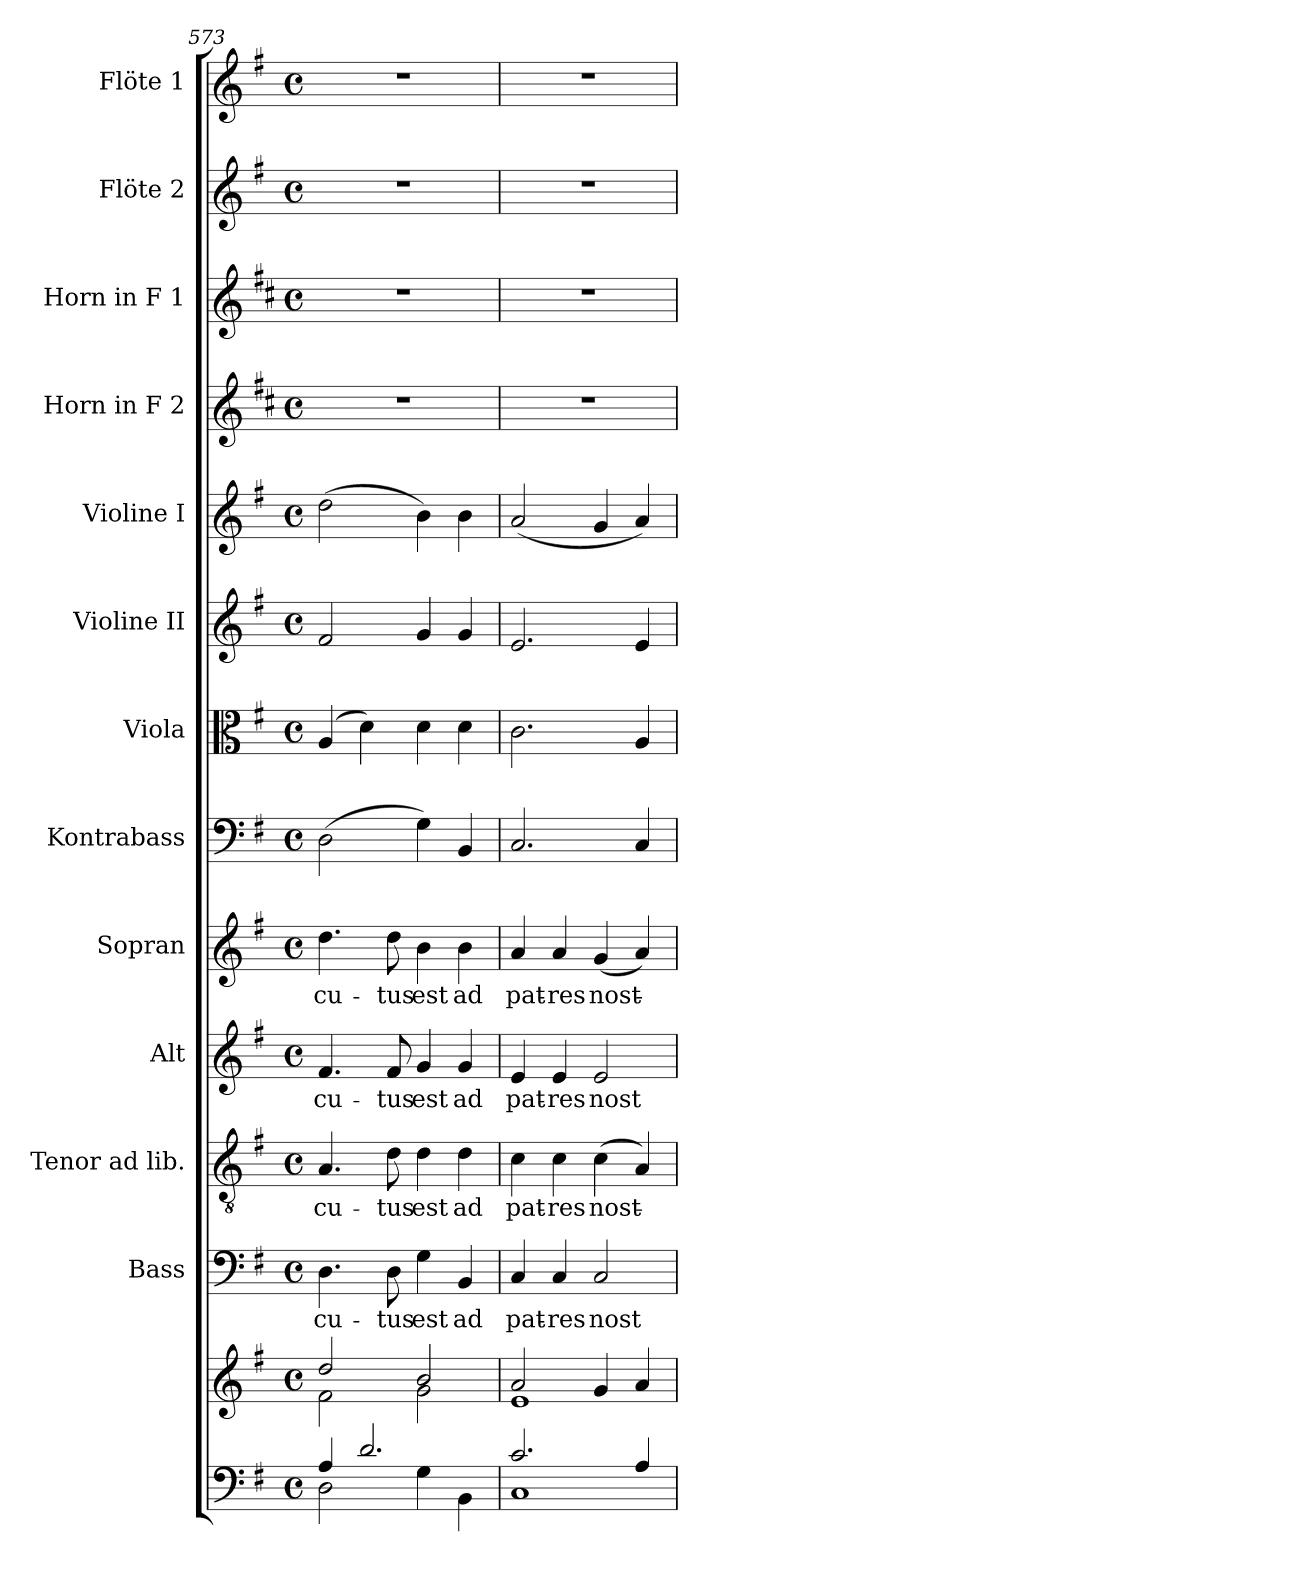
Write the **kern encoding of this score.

**kern	**kern	**kern	**text	**kern	**text	**kern	**text	**kern	**text	**kern	**kern	**kern	**kern	**kern	**kern	**kern	**kern
*part13	*part13	*part12	*part12	*part11	*part11	*part10	*part10	*part9	*part9	*part8	*part7	*part6	*part5	*part4	*part3	*part2	*part1
*staff14	*staff13	*staff12	*staff12	*staff11	*staff11	*staff10	*staff10	*staff9	*staff9	*staff8	*staff7	*staff6	*staff5	*staff4	*staff3	*staff2	*staff1
*	*	*I"Bass	*	*I"Tenor ad lib.	*	*I"Alt	*	*I"Sopran	*	*I"Kontrabass	*I"Viola	*I"Violine II	*I"Violine I	*I"Horn in F 2	*I"Horn in F 1	*I"Flöte 2	*I"Flöte 1
*	*	*I'B.	*	*I'T.	*	*I'A.	*	*I'S.	*	*I'Kb.	*I'Vla.	*I'Vl. II	*I'Vl. I	*	*	*I'Fl. 2	*I'Fl. 1
!!LO:PB:g=z
*clefF4	*clefG2	*clefF4	*	*clefGv2	*	*clefG2	*	*clefG2	*	*clefF4	*clefC3	*clefG2	*clefG2	*clefG2	*clefG2	*clefG2	*clefG2
*	*	*	*	*	*	*	*	*	*	*ITrd7c12	*	*	*	*ITrd4c7	*ITrd4c7	*	*
*k[f#]	*k[f#]	*k[f#]	*	*k[f#]	*	*k[f#]	*	*k[f#]	*	*k[f#]	*k[f#]	*k[f#]	*k[f#]	*k[f#]	*k[f#]	*k[f#]	*k[f#]
*G:	*G:	*G:	*	*G:	*	*G:	*	*G:	*	*G:	*G:	*G:	*G:	*G:	*G:	*G:	*G:
*M4/4	*M4/4	*M4/4	*	*M4/4	*	*M4/4	*	*M4/4	*	*M4/4	*M4/4	*M4/4	*M4/4	*M4/4	*M4/4	*M4/4	*M4/4
*met(c)	*met(c)	*met(c)	*	*met(c)	*	*met(c)	*	*met(c)	*	*met(c)	*met(c)	*met(c)	*met(c)	*met(c)	*met(c)	*met(c)	*met(c)
=573	=573	=573	=573	=573	=573	=573	=573	=573	=573	=573	=573	=573	=573	=573	=573	=573	=573
*^	*^	*	*	*	*	*	*	*	*	*	*	*	*	*	*	*	*
!	!	!	!	!	!LO:LY:b	!	!LO:LY:b	!	!LO:LY:b	!	!LO:LY:b	!	!	!	!	!	!	!	!
4A/	2D\	2dd/	2f#\	4.D\	-cu-	4.A/	-cu-	4.f#/	-cu-	4.dd\	-cu-	(>2DD\	(4A/	2f#/	(>2dd\	1r	1r	1r	1r
2.d/	.	.	.	.	.	.	.	.	.	.	.	.	4d\)	.	.	.	.	.	.
!	!	!	!	!	!LO:LY:b	!	!LO:LY:b	!	!LO:LY:b	!	!LO:LY:b	!	!	!	!	!	!	!	!
.	.	.	.	8D\	-tus	8d\	-tus	8f#/	-tus	8dd\	-tus	.	.	.	.	.	.	.	.
!	!	!	!	!	!LO:LY:b	!	!LO:LY:b	!	!LO:LY:b	!	!LO:LY:b	!	!	!	!	!	!	!	!
.	4G\	2b/	2g\	4G\	est	4d\	est	4g/	est	4b\	est	4GG\)	4d\	4g/	4b\)	.	.	.	.
!	!	!	!	!	!LO:LY:b	!	!LO:LY:b	!	!LO:LY:b	!	!LO:LY:b	!	!	!	!	!	!	!	!
.	4BB\	.	.	4BB/	ad	4d\	ad	4g/	ad	4b\	ad	4BBB/	4d\	4g/	4b\	.	.	.	.
=574	=574	=574	=574	=574	=574	=574	=574	=574	=574	=574	=574	=574	=574	=574	=574	=574	=574	=574	=574
!	!	!	!	!	!LO:LY:b	!	!LO:LY:b	!	!LO:LY:b	!	!LO:LY:b	!	!	!	!	!	!	!	!
2.c/	1C	2a/	1e	4C/	pat-	4c\	pat-	4e/	pat-	4a/	pat-	2.CC/	2.c\	2.e/	(<2a/	1r	1r	1r	1r
!	!	!	!	!	!LO:LY:b	!	!LO:LY:b	!	!LO:LY:b	!	!LO:LY:b	!	!	!	!	!	!	!	!
.	.	.	.	4C/	-res	4c\	-res	4e/	-res	4a/	-res	.	.	.	.	.	.	.	.
!	!	!	!	!	!LO:LY:b	!	!LO:LY:b	!	!LO:LY:b	!	!LO:LY:b	!	!	!	!	!	!	!	!
.	.	4g/	.	2C/	nost-	(>4c\	nost-	2e/	nost-	(<4g/	nost-	.	.	.	4g/	.	.	.	.
4A/	.	4a/	.	.	.	4A/)	.	.	.	4a/)	.	4CC/	4A/	4e/	4a/)	.	.	.	.
*v	*v	*	*	*	*	*	*	*	*	*	*	*	*	*	*	*	*	*	*
*	*v	*v	*	*	*	*	*	*	*	*	*	*	*	*	*	*	*	*
=	=	=	=	=	=	=	=	=	=	=	=	=	=	=	=	=	=
*-	*-	*-	*-	*-	*-	*-	*-	*-	*-	*-	*-	*-	*-	*-	*-	*-	*-
